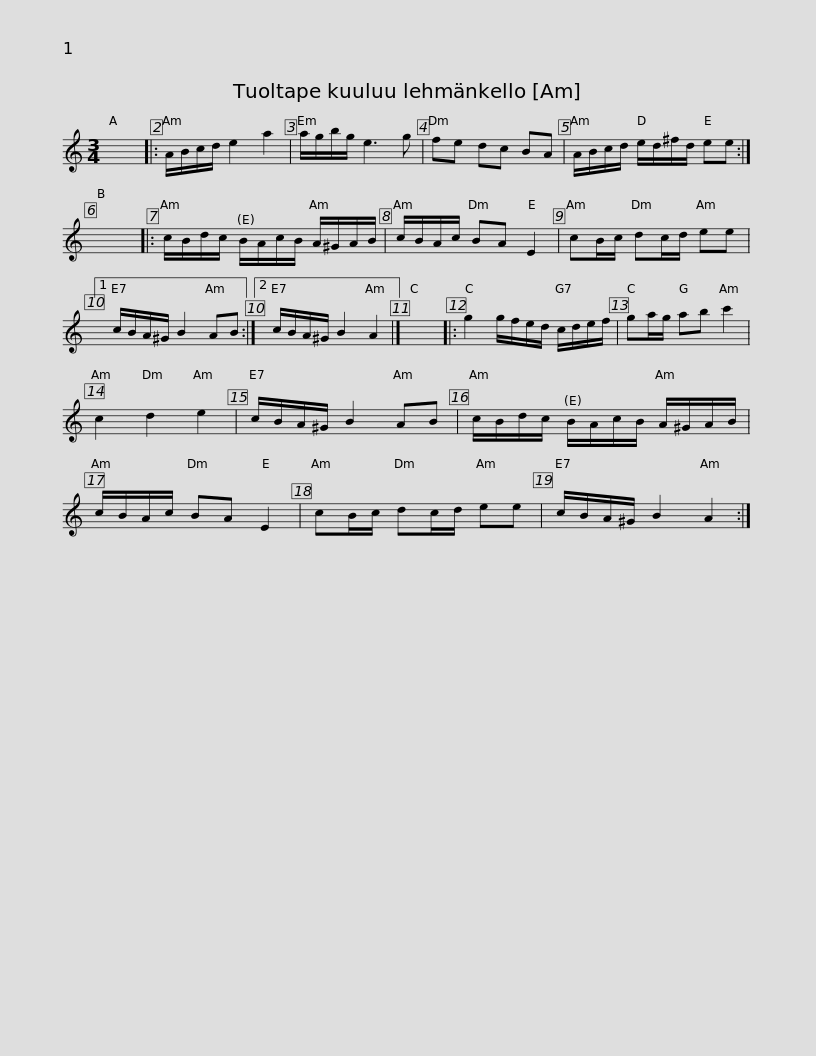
X:1
L:1/8
M:3/4
I:linebreak $
K:C
V:1 treble
V:1
 x6 |: A/B/c/d/ e2 a2 | a/g/b/g/ e3 g | fe dc BA | A/B/c/d/ e/d/^f/d/ ee :| %5
 x6 |:$ c/B/d/c/ B/A/c/B/ A/^G/A/B/ | c/B/A/c/ BA E2 | cB/c/ dc/d/ ee |1 c/B/A/^G/ B2 AB :|2 %10
 c/B/A/^G/ B2 A2 |] x6 |:$ g2 g/f/e/d/ c/d/e/f/ | ga/g/ ab c'2 | c2 d2 e2 | %15
 c/B/A/^G/ B2 AB | c/B/d/c/ B/A/c/B/ A/^G/A/B/ |$ c/B/A/c/ BA E2 | cB/c/ dc/d/ ee | c/B/A/^G/ B2 A2 :| %20
